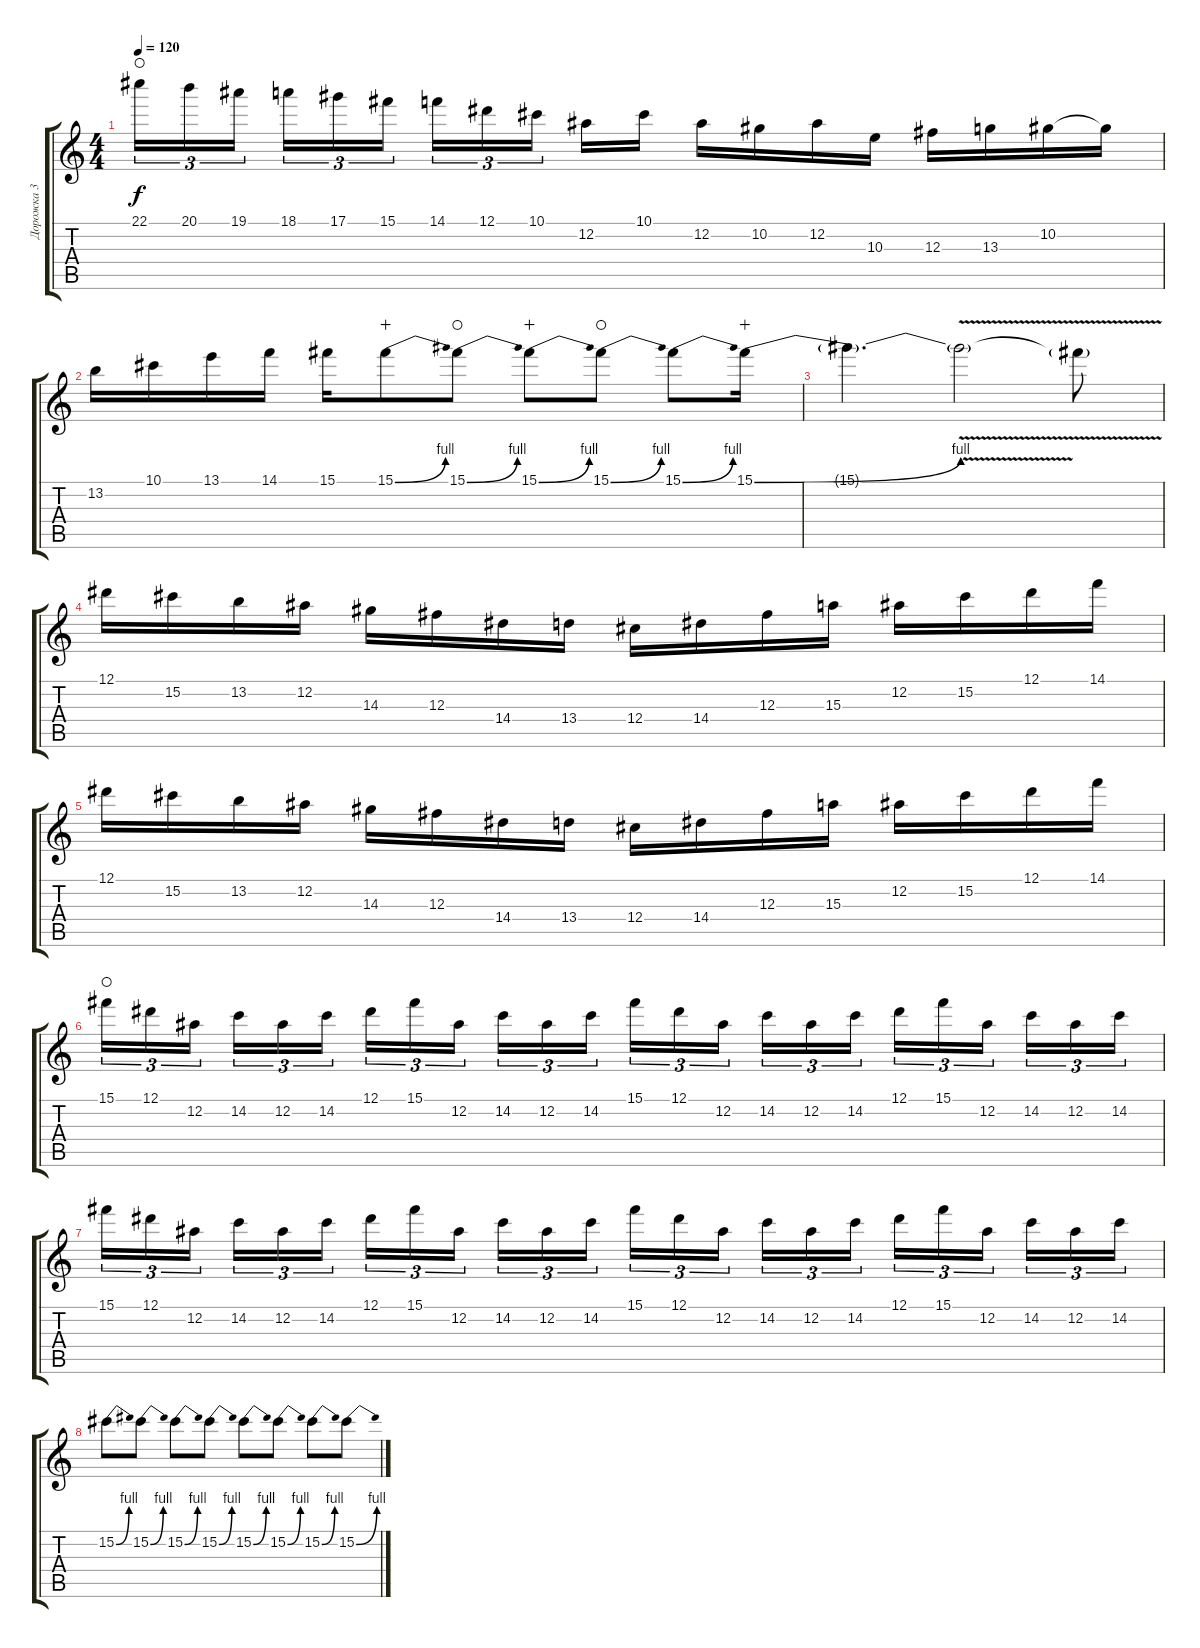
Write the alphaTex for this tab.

\track ("Дорожка 3" "Дорожка 3") {instrument distortionguitar}
\staff {score tabs}
\tuning (Eb4 Bb3 Gb3 Db3 Ab2 Eb2) {hide}
\ts (4 4)
\tempo 120
\clef g2
\ks c
22.1.16{tu (3 2) dy f waho} 20.1.16{tu (3 2)} 19.1.16{tu (3 2) beam splitsecondary} 18.1.16{tu (3 2)} 17.1.16{tu (3 2)} 15.1.16{tu (3 2)} 14.1.16{tu (3 2)} 12.1.16{tu (3 2)} 10.1.16{tu (3 2) beam splitsecondary} 12.2.16 10.1.16 12.2.16 10.2.16 12.2.16 10.3.16 12.3.16 13.3.16 10.2.16 10.2{t}.16 |
13.2.16 10.1.16 13.1.16 14.1.16 15.1.16 15.1{be (bend 0 0 60 4)}.8{wahc} 15.1{be (bend 0 0 60 4)}.8{waho} 15.1{be (bend 0 0 60 4)}.8{wahc} 15.1{be (bend 0 0 60 4)}.8{waho} 15.1{be (bend 0 0 60 4)}.8 15.1{be (bend 0 0 60 4)}.16{wahc} |
15.1{t}.4{d} 15.1{v t}.2 15.1{t}.8 |
12.1.16 15.2.16 13.2.16 12.2.16 14.3.16 12.3.16 14.4.16 13.4.16 12.4.16 14.4.16 12.3.16 15.3.16 12.2.16 15.2.16 12.1.16 14.1.16 |
12.1.16 15.2.16 13.2.16 12.2.16 14.3.16 12.3.16 14.4.16 13.4.16 12.4.16 14.4.16 12.3.16 15.3.16 12.2.16 15.2.16 12.1.16 14.1.16 |
15.1.16{tu (3 2) waho} 12.1.16{tu (3 2)} 12.2.16{tu (3 2) beam splitsecondary} 14.2.16{tu (3 2)} 12.2.16{tu (3 2)} 14.2.16{tu (3 2)} 12.1.16{tu (3 2)} 15.1.16{tu (3 2)} 12.2.16{tu (3 2) beam splitsecondary} 14.2.16{tu (3 2)} 12.2.16{tu (3 2)} 14.2.16{tu (3 2)} 15.1.16{tu (3 2)} 12.1.16{tu (3 2)} 12.2.16{tu (3 2) beam splitsecondary} 14.2.16{tu (3 2)} 12.2.16{tu (3 2)} 14.2.16{tu (3 2)} 12.1.16{tu (3 2)} 15.1.16{tu (3 2)} 12.2.16{tu (3 2) beam splitsecondary} 14.2.16{tu (3 2)} 12.2.16{tu (3 2)} 14.2.16{tu (3 2)} |
15.1.16{tu (3 2)} 12.1.16{tu (3 2)} 12.2.16{tu (3 2) beam splitsecondary} 14.2.16{tu (3 2)} 12.2.16{tu (3 2)} 14.2.16{tu (3 2)} 12.1.16{tu (3 2)} 15.1.16{tu (3 2)} 12.2.16{tu (3 2) beam splitsecondary} 14.2.16{tu (3 2)} 12.2.16{tu (3 2)} 14.2.16{tu (3 2)} 15.1.16{tu (3 2)} 12.1.16{tu (3 2)} 12.2.16{tu (3 2) beam splitsecondary} 14.2.16{tu (3 2)} 12.2.16{tu (3 2)} 14.2.16{tu (3 2)} 12.1.16{tu (3 2)} 15.1.16{tu (3 2)} 12.2.16{tu (3 2) beam splitsecondary} 14.2.16{tu (3 2)} 12.2.16{tu (3 2)} 14.2.16{tu (3 2)} |
15.2{be (bend 0 0 60 4)}.8 15.2{be (bend 0 0 60 4)}.8 15.2{be (bend 0 0 60 4)}.8 15.2{be (bend 0 0 60 4)}.8 15.2{be (bend 0 0 60 4)}.8 15.2{be (bend 0 0 60 4)}.8 15.2{be (bend 0 0 60 4)}.8 15.2{be (bend 0 0 60 4)}.8
